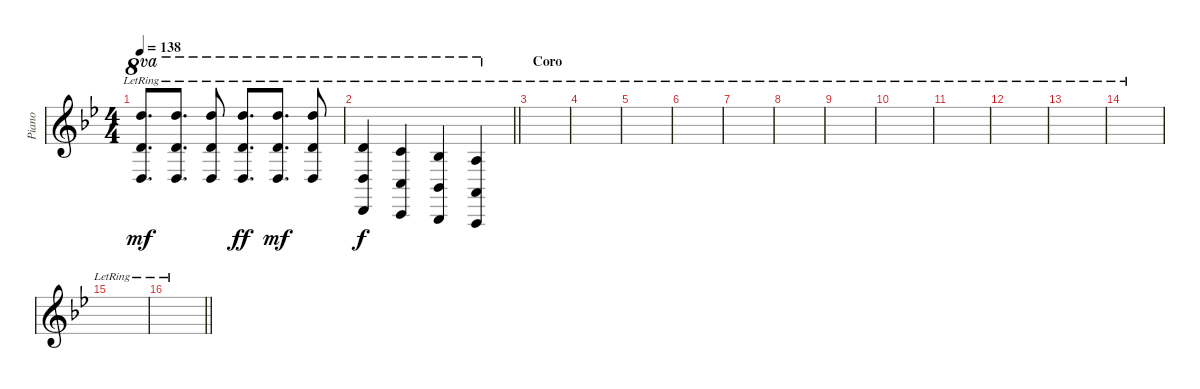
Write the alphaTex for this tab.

\track ("Piano" "Piano") {instrument brightacousticpiano}
\staff {score}
\tuning (E4 B3 G3 D3 A2 E2) {hide}
\ts (4 4)
\tempo 138
\clef g2
\ks bb
(22.1{lr} 24.4{lr} 22.6{lr}).8{d ot 8va dy mf} (22.1{lr} 24.4{lr} 22.6{lr}).8{d ot 8va} (22.1{lr} 24.4{lr} 22.6{lr}).8{ot 8va} (22.1{lr} 24.4{lr} 22.6{lr}).8{d ot 8va dy ff} (22.1{lr} 24.4{lr} 22.6{lr}).8{d ot 8va dy mf} (22.1{lr} 24.4{lr} 22.6{lr}).8{ot 8va} |
\barLineRight lightlight
(19.3{lr} 0.4{lr} 17.5{lr}).4{ot 8va dy f} (8.1{lr} 10.4{lr} 8.6{lr}).4{ot 8va} (6.1{lr} 8.4{lr} 6.6{lr}).4{ot 8va} (5.1{lr} 7.4{lr} 5.6{lr}).4{ot 8va} |
\section ("" "Coro")
|
|
|
|
|
|
|
|
|
|
|
|
|
\barLineRight lightlight
